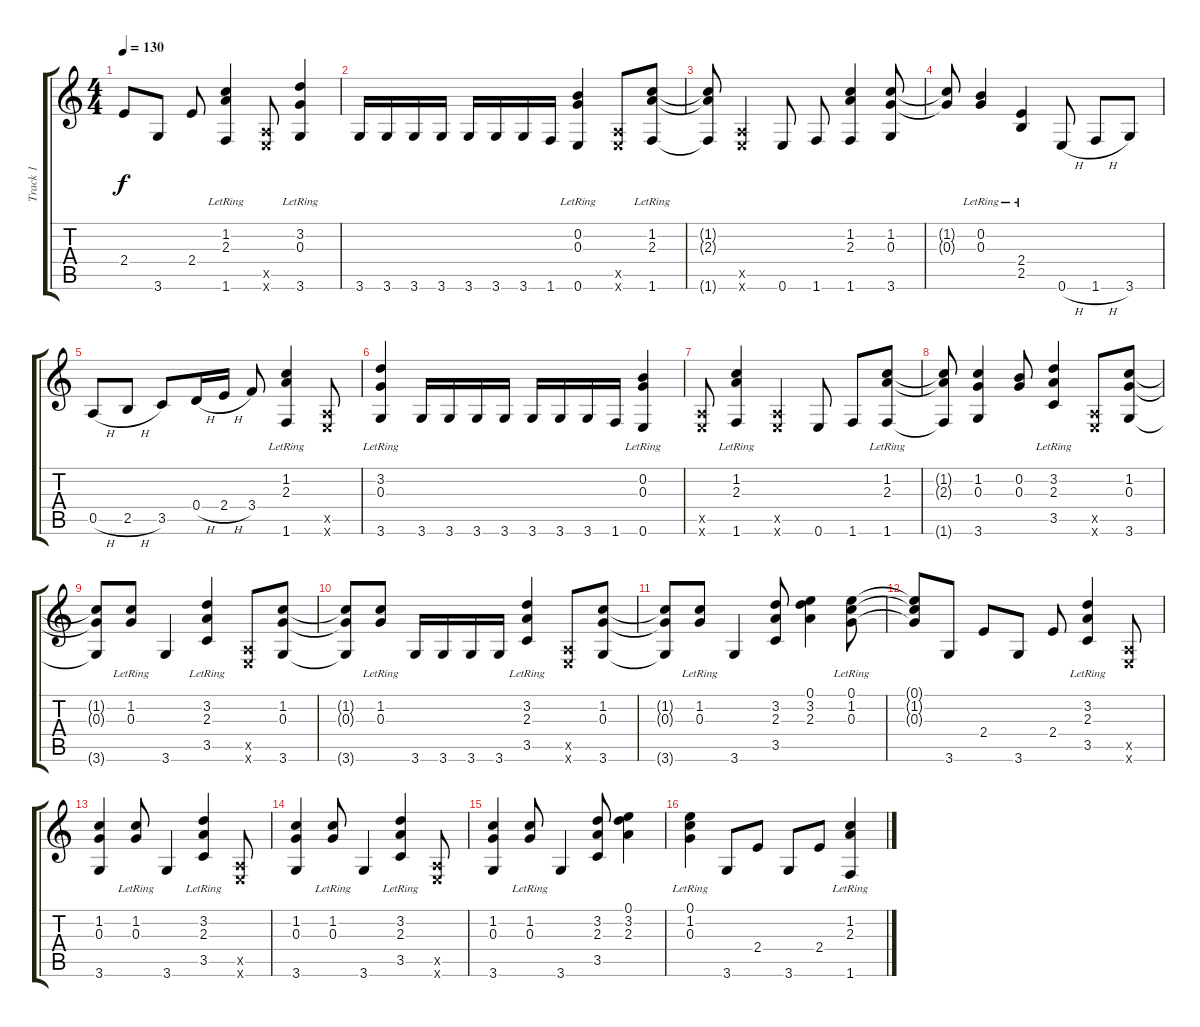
\track ("Track 1" "Track 1") {instrument acousticguitarsteel}
\staff {score tabs}
\tuning (E4 B3 G3 D3 A2 E2) {hide}
\ts (4 4)
\tempo 130
\clef g2
\ks c
2.4.8{dy f} 3.6.8 2.4.8 (1.2{lr} 2.3{lr} 1.6).4 (0.5{x} 0.6{x}).8 (3.2{lr} 0.3{lr} 3.6).4 |
3.6.16 3.6.16 3.6.16 3.6.16 3.6.16 3.6.16 3.6.16 1.6.16 (0.2{lr} 0.3{lr} 0.6).4 (0.5{x} 0.6{x}).8 (1.2{lr} 2.3{lr} 1.6).8 |
(1.2{t} 2.3{t} 1.6{t}).8 (0.5{x} 0.6{x}).4 0.6.8 1.6.8 (1.2 2.3 1.6).4 (1.2 0.3 3.6).8 |
(1.2{t} 0.3{t}).8 (0.2{lr} 0.3{lr}).4 (2.4{lr} 2.5{lr}).4 0.6{h}.8 1.6{h}.8 3.6.8 |
0.5{h}.8 2.5{h}.8 3.5.8 0.4{h}.16 2.4{h}.16 3.4.8 (1.2{lr} 2.3{lr} 1.6).4 (0.5{x} 0.6{x}).8 |
(3.2{lr} 0.3{lr} 3.6).4 3.6.16 3.6.16 3.6.16 3.6.16 3.6.16 3.6.16 3.6.16 1.6.16 (0.2{lr} 0.3{lr} 0.6).4 |
(0.5{x} 0.6{x}).8 (1.2{lr} 2.3{lr} 1.6).4 (0.5{x} 0.6{x}).4 0.6.8 1.6.8 (1.2{lr} 2.3{lr} 1.6).8 |
(1.2{t} 2.3{t} 1.6{t}).8 (1.2 0.3 3.6).4 (0.2 0.3).8 (3.2{lr} 2.3{lr} 3.5).4 (0.5{x} 0.6{x}).8 (1.2 0.3 3.6).8 |
(1.2{t} 0.3{t} 3.6{t}).8 (1.2{lr} 0.3{lr}).8 3.6.4 (3.2{lr} 2.3{lr} 3.5).4 (0.5{x} 0.6{x}).8 (1.2 0.3 3.6).8 |
(1.2{t} 0.3{t} 3.6{t}).8 (1.2{lr} 0.3{lr}).8 3.6.16 3.6.16 3.6.16 3.6.16 (3.2{lr} 2.3{lr} 3.5).4 (0.5{x} 0.6{x}).8 (1.2 0.3 3.6).8 |
(1.2{t} 0.3{t} 3.6{t}).8 (1.2{lr} 0.3{lr}).8 3.6.4 (3.2 2.3 3.5).8 (0.1 3.2 2.3).4 (0.1{lr} 1.2{lr} 0.3{lr}).8 |
(0.1{t} 1.2{t} 0.3{t}).8 3.6.8 2.4.8 3.6.8 2.4.8 (3.2{lr} 2.3{lr} 3.5).4 (0.5{x} 0.6{x}).8 |
(1.2 0.3 3.6).4 (1.2{lr} 0.3{lr}).8 3.6.4 (3.2{lr} 2.3{lr} 3.5).4 (0.5{x} 0.6{x}).8 |
(1.2 0.3 3.6).4 (1.2{lr} 0.3{lr}).8 3.6.4 (3.2{lr} 2.3{lr} 3.5).4 (0.5{x} 0.6{x}).8 |
(1.2 0.3 3.6).4 (1.2{lr} 0.3{lr}).8 3.6.4 (3.2 2.3 3.5).8 (0.1 3.2 2.3).4 |
(0.1{lr} 1.2{lr} 0.3{lr}).4 3.6.8 2.4.8 3.6.8 2.4.8 (1.2{lr} 2.3{lr} 1.6).4
